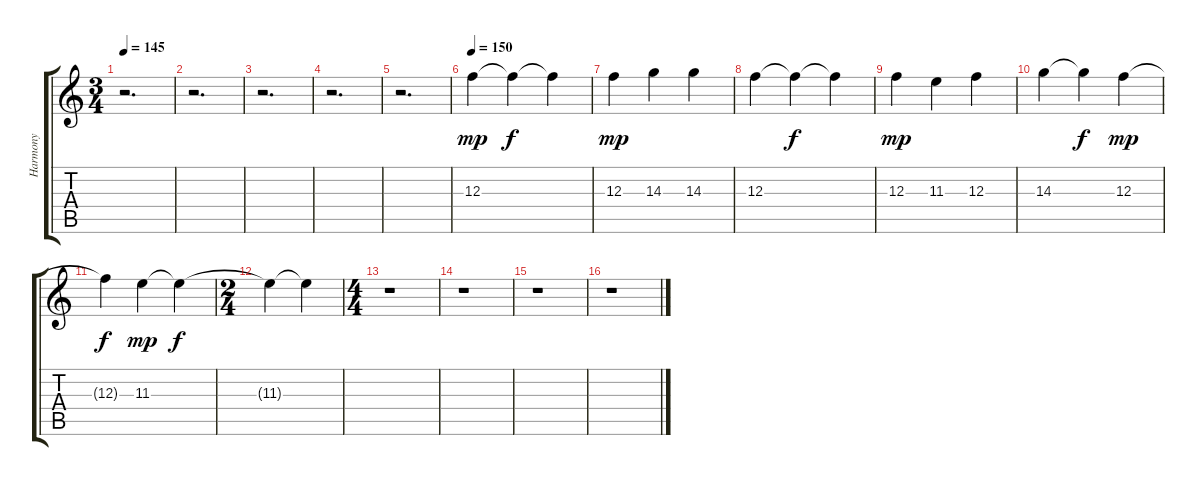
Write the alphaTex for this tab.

\track ("Harmony" "Harmony") {instrument distortionguitar}
\staff {score tabs}
\tuning (D4 A3 F3 C3 G2 C2) {hide}
\ts (3 4)
\tempo 145
\clef g2
\ks c
r.2{d dy mp} |
r.2{d} |
r.2{d} |
r.2{d} |
r.2{d} |
\tempo 150
12.3.4 12.3{t}.4{dy f} 12.3{t}.4 |
12.3.4{dy mp} 14.3.4 14.3.4 |
12.3.4 12.3{t}.4{dy f} 12.3{t}.4 |
12.3.4{dy mp} 11.3.4 12.3.4 |
14.3.4 14.3{t}.4{dy f} 12.3.4{dy mp} |
12.3{t}.4{dy f} 11.3.4{dy mp} 11.3{t}.4{dy f} |
\ts (2 4)
11.3{t}.4 11.3{t}.4 |
\ts (4 4)
r.1 |
r.1 |
r.1 |
r.1
